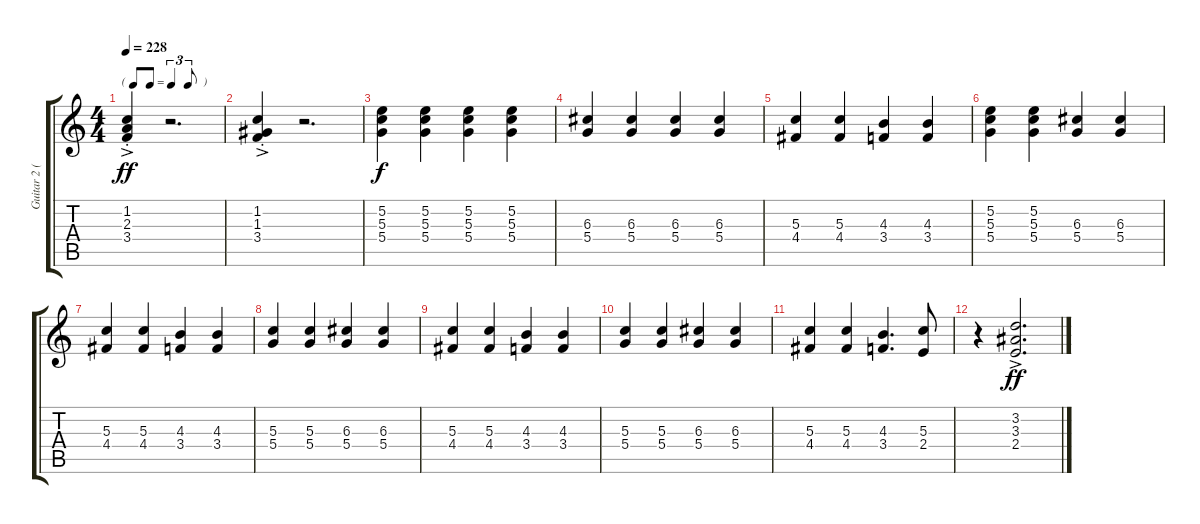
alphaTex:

\track ("Guitar 2 (Electric)" "Guitar 2 (") {instrument electricguitarclean}
\staff {score tabs}
\tuning (E4 B3 G3 D3 A2 E2) {hide}
\ts (4 4)
\tf triplet8th
\tempo 228
\clef g2
\ks c
(1.2 2.3 3.4{ac st}).4{dy ff} r.2{d} |
(1.2 1.3 3.4{ac st}).4 r.2{d} |
(5.2 5.3 5.4).4{dy f} (5.2 5.3 5.4).4 (5.2 5.3 5.4).4 (5.2 5.3 5.4).4 |
(6.3 5.4).4 (6.3 5.4).4 (6.3 5.4).4 (6.3 5.4).4 |
(5.3 4.4).4 (5.3 4.4).4 (4.3 3.4).4 (4.3 3.4).4 |
(5.2 5.3 5.4).4 (5.2 5.3 5.4).4 (6.3 5.4).4 (6.3 5.4).4 |
(5.3 4.4).4 (5.3 4.4).4 (4.3 3.4).4 (4.3 3.4).4 |
(5.3 5.4).4 (5.3 5.4).4 (6.3 5.4).4 (6.3 5.4).4 |
(5.3 4.4).4 (5.3 4.4).4 (4.3 3.4).4 (4.3 3.4).4 |
(5.3 5.4).4 (5.3 5.4).4 (6.3 5.4).4 (6.3 5.4).4 |
(5.3 4.4).4 (5.3 4.4).4 (4.3 3.4).4{d} (5.3 2.4).8 |
r.4 (3.2 3.3 2.4{ac}).2{d dy ff volume 16}
